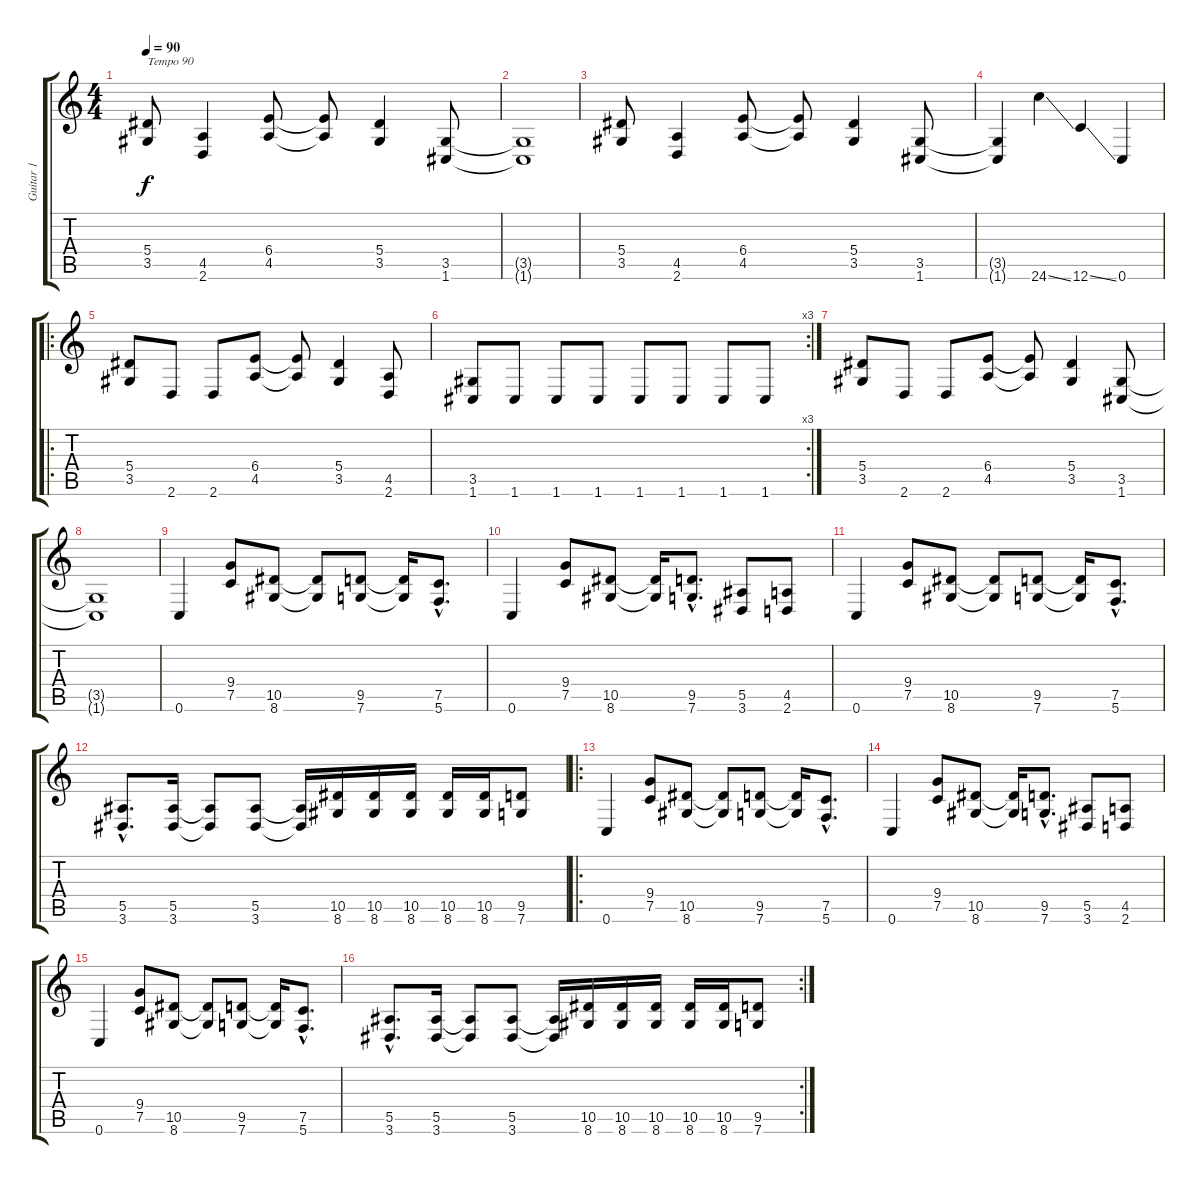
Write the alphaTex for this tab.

\track ("Guitar 1" "Guitar 1") {instrument distortionguitar}
\staff {score tabs}
\tuning (C4 G3 Eb3 Bb2 F2 C2) {hide}
\ts (4 4)
\tempo 90
\clef g2
\ks c
(5.4 3.5).8{txt "Tempo 90" dy f instrument distortionguitar} (4.5 2.6).4 (6.4 4.5).8 (6.4{t} 4.5{t}).8 (5.4 3.5).4 (3.5 1.6).8 |
(3.5{t} 1.6{t}).1 |
(5.4 3.5).8 (4.5 2.6).4 (6.4 4.5).8 (6.4{t} 4.5{t}).8 (5.4 3.5).4 (3.5 1.6).8 |
(3.5{t} 1.6{t}).4 24.6{ss}.4 12.6{ss}.4 0.6.4 |
\ro
(5.4 3.5).8 2.6.8 2.6.8 (6.4 4.5).8 (6.4{t} 4.5{t}).8 (5.4 3.5).4 (4.5 2.6).8 |
\rc 3
(3.5 1.6).8 1.6.8 1.6.8 1.6.8 1.6.8 1.6.8 1.6.8 1.6.8 |
(5.4 3.5).8 2.6.8 2.6.8 (6.4 4.5).8 (6.4{t} 4.5{t}).8 (5.4 3.5).4 (3.5 1.6).8 |
(3.5{t} 1.6{t}).1 |
0.6.4 (9.4 7.5).8 (10.5 8.6).8 (10.5{t} 8.6{t}).8 (9.5 7.6).8 (9.5{t} 7.6{t}).16 (7.5{hac} 5.6{hac}).8{d} |
0.6.4 (9.4 7.5).8 (10.5 8.6).8 (10.5{t} 8.6{t}).16 (9.5{hac} 7.6{hac}).8{d} (5.5 3.6).8 (4.5 2.6).8 |
0.6.4 (9.4 7.5).8 (10.5 8.6).8 (10.5{t} 8.6{t}).8 (9.5 7.6).8 (9.5{t} 7.6{t}).16 (7.5{hac} 5.6{hac}).8{d} |
(5.5{hac} 3.6{hac}).8{d} (5.5 3.6).16 (5.5{t} 3.6{t}).8 (5.5 3.6).8 (5.5{t} 3.6{t}).16 (10.5 8.6).16 (10.5 8.6).16 (10.5 8.6).16 (10.5 8.6).16 (10.5 8.6).16 (9.5 7.6).8 |
\ro
0.6.4 (9.4 7.5).8 (10.5 8.6).8 (10.5{t} 8.6{t}).8 (9.5 7.6).8 (9.5{t} 7.6{t}).16 (7.5{hac} 5.6{hac}).8{d} |
0.6.4 (9.4 7.5).8 (10.5 8.6).8 (10.5{t} 8.6{t}).16 (9.5{hac} 7.6{hac}).8{d} (5.5 3.6).8 (4.5 2.6).8 |
0.6.4 (9.4 7.5).8 (10.5 8.6).8 (10.5{t} 8.6{t}).8 (9.5 7.6).8 (9.5{t} 7.6{t}).16 (7.5{hac} 5.6{hac}).8{d} |
\rc 2
(5.5{hac} 3.6{hac}).8{d} (5.5 3.6).16 (5.5{t} 3.6{t}).8 (5.5 3.6).8 (5.5{t} 3.6{t}).16 (10.5 8.6).16 (10.5 8.6).16 (10.5 8.6).16 (10.5 8.6).16 (10.5 8.6).16 (9.5 7.6).8
